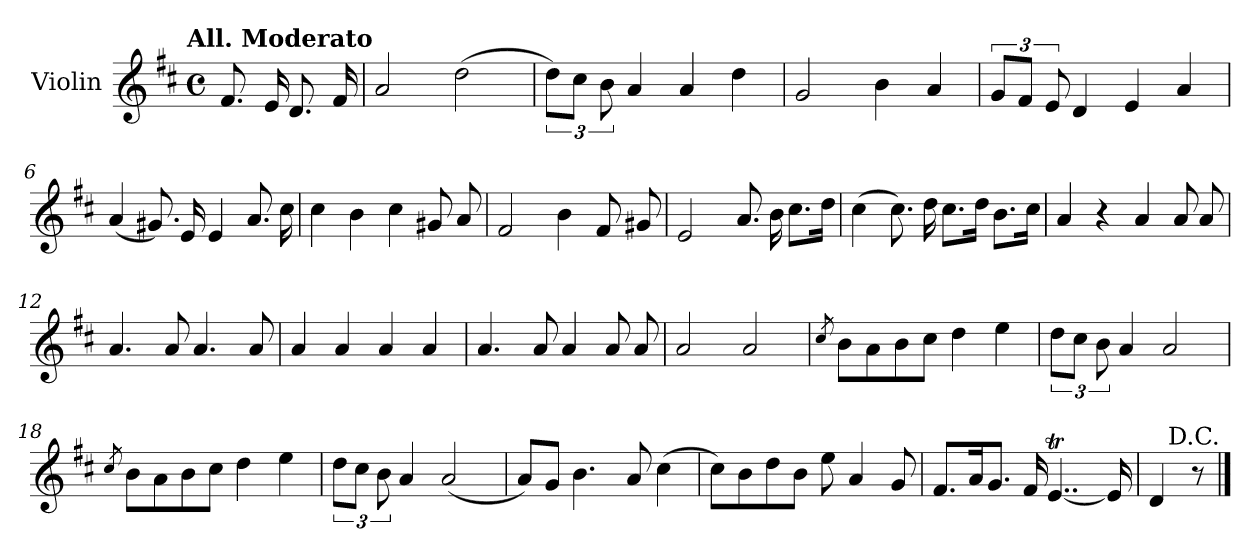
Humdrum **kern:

**kern
*part1
*staff1
*I"Violin
*I'Vln.
*clefG2
*k[f#c#]
!!LO:TX:omd:t=All. Moderato
*M4/4
*met(c)
*MM114
=1
8.f#/
16e/
8.d/
16f#/
=2
2a/
(>2dd\
=3
12dd\L)
12cc#\J
12b\
4a/
4a/
4dd\
=4
2g/
4b\
4a/
=5
12g/L
12f#/J
12e/
4d/
4e/
4a/
!!LO:LB:g=z
=6
(<4a/
8.g#X/)
16e/
4e/
8.a/
16cc#\
=7
4cc#\
4b\
4cc#\
8g#X/
8a/
=8
2f#/
4b\
8f#/
8g#X/
=9
2e/
8.a/
16b\
8.cc#\L
16dd\Jk
!!LO:LB:g=z
=10
(>4cc#\
8.cc#\)
16dd\
8.cc#\L
16dd\Jk
8.b\L
16cc#\Jk
=11
4a/
4r
4a/
8a/
8a/
=12
4.a/
8a/
4.a/
8a/
=13
4a/
4a/
4a/
4a/
=14
4.a/
8a/
4a/
8a/
8a/
!!LO:LB:g=z
=15
2a/
2a/
=16
8qcc#/
8b\L
8a\
8b\
8cc#\J
4dd\
4ee\
=17
12dd\L
12cc#\J
12b\
4a/
2a/
=18
8qcc#/
8b\L
8a\
8b\
8cc#\J
4dd\
4ee\
=19
12dd\L
12cc#\J
12b\
4a/
(<2a/
=20
8a/L)
8g/J
4.b\
8a/
(>4cc#\
!!LO:LB:g=z
=21
8cc#\L)
8b\
8dd\
8b\J
8ee\
4a/
8g/
=22
8.f#/L
16a/k
8.g/J
16f#/
[4..eT/
16e/]
=23
4d/
8r
!LO:TX:a:rj:t=D.C.
==
*-
